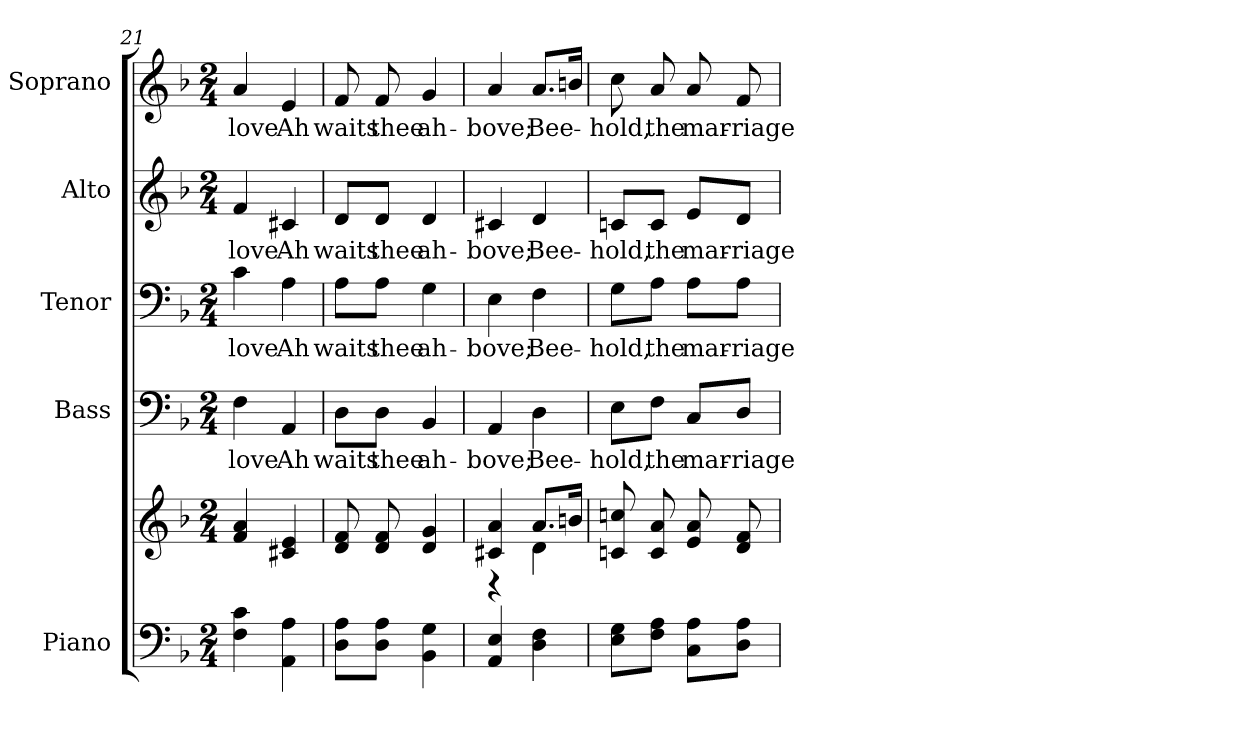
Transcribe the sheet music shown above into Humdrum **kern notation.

**kern	**kern	**kern	**text	**kern	**text	**kern	**text	**kern	**text
*part5	*part5	*part4	*part4	*part3	*part3	*part2	*part2	*part1	*part1
*staff6	*staff5	*staff4	*staff4	*staff3	*staff3	*staff2	*staff2	*staff1	*staff1
*I"Piano	*	*I"Bass	*	*I"Tenor	*	*I"Alto	*	*I"Soprano	*
*I'Pno.	*	*I'B.	*	*I'T.	*	*I'A.	*	*I'S.	*
*clefF4	*clefG2	*clefF4	*	*clefF4	*	*clefG2	*	*clefG2	*
*k[b-]	*k[b-]	*k[b-]	*	*k[b-]	*	*k[b-]	*	*k[b-]	*
*F:	*F:	*F:	*	*F:	*	*F:	*	*F:	*
*M2/4	*M2/4	*M2/4	*	*M2/4	*	*M2/4	*	*M2/4	*
=21	=21	=21	=21	=21	=21	=21	=21	=21	=21
!	!	!	!LO:LY:b:color=#000000	!	!	!	!	!	!
!	!	!	!	!	!LO:LY:b:color=#000000	!	!	!	!
!	!	!	!	!	!	!	!LO:LY:b:color=#000000	!	!
!	!	!	!	!	!	!	!	!	!LO:LY:b:color=#000000
4Fi\ 4ci	4fi/ 4ai	4Fi\	love	4ci\	love	4fi/	love	4ai/	love
!	!	!	!LO:LY:b:color=#000000	!	!	!	!	!	!
!	!	!	!	!	!LO:LY:b:color=#000000	!	!	!	!
!	!	!	!	!	!	!	!LO:LY:b:color=#000000	!	!
!	!	!	!	!	!	!	!	!	!LO:LY:b:color=#000000
4AAi\ 4Ai	4c#Xi/ 4ei	4AAi/	Ah	4Ai\	Ah	4c#Xi/	Ah	4ei/	Ah
=22	=22	=22	=22	=22	=22	=22	=22	=22	=22
!	!	!	!LO:LY:b:color=#000000	!	!	!	!	!	!
!	!	!	!	!	!LO:LY:b:color=#000000	!	!	!	!
!	!	!	!	!	!	!	!LO:LY:b:color=#000000	!	!
!	!	!	!	!	!	!	!	!	!LO:LY:b:color=#000000
8Di\ 8Ai\L	8di/ 8fi	8Di\L	waits	8Ai\L	waits	8di/L	waits	8fi/	waits
!	!	!	!LO:LY:b:color=#000000	!	!	!	!	!	!
!	!	!	!	!	!LO:LY:b:color=#000000	!	!	!	!
!	!	!	!	!	!	!	!LO:LY:b:color=#000000	!	!
!	!	!	!	!	!	!	!	!	!LO:LY:b:color=#000000
8Di\ 8Ai\J	8di/ 8fi	8Di\J	thee	8Ai\J	thee	8di/J	thee	8fi/	thee
!	!	!	!LO:LY:b:color=#000000	!	!	!	!	!	!
!	!	!	!	!	!LO:LY:b:color=#000000	!	!	!	!
!	!	!	!	!	!	!	!LO:LY:b:color=#000000	!	!
!	!	!	!	!	!	!	!	!	!LO:LY:b:color=#000000
4BB-i\ 4Gi	4di/ 4gi	4BB-i/	ah-	4Gi\	ah-	4di/	ah-	4gi/	ah-
!!LO:PB:g=z
=23	=23	=23	=23	=23	=23	=23	=23	=23	=23
*	*^	*	*	*	*	*	*	*	*
!	!	!	!	!LO:LY:b:color=#000000	!	!	!	!	!	!
!	!	!	!	!	!	!LO:LY:b:color=#000000	!	!	!	!
!	!	!	!	!	!	!	!	!LO:LY:b:color=#000000	!	!
!	!	!	!	!	!	!	!	!	!	!LO:LY:b:color=#000000
4AAi/ 4Ei	4c#Xi/ 4ai	4r	4AAi/	-bove;	4Ei\	-bove;	4c#Xi/	-bove;	4ai/	-bove;
!	!	!	!	!LO:LY:b:color=#000000	!	!	!	!	!	!
!	!	!	!	!	!	!LO:LY:b:color=#000000	!	!	!	!
!	!	!	!	!	!	!	!	!LO:LY:b:color=#000000	!	!
!	!	!	!	!	!	!	!	!	!	!LO:LY:b:color=#000000
4Di\ 4Fi	8.ai/L	4di\	4Di\	Bee-	4Fi\	Bee-	4di/	Bee-	8.ai/L	Bee-
.	16bni/Jk	.	.	.	.	.	.	.	16bni/Jk	.
*	*v	*v	*	*	*	*	*	*	*	*
=24	=24	=24	=24	=24	=24	=24	=24	=24	=24
!	!	!	!LO:LY:b:color=#000000	!	!	!	!	!	!
!	!	!	!	!	!LO:LY:b:color=#000000	!	!	!	!
!	!	!	!	!	!	!	!LO:LY:b:color=#000000	!	!
!	!	!	!	!	!	!	!	!	!LO:LY:b:color=#000000
8Ei\ 8Gi\L	8cni/ 8ccni	8Ei\L	-hold,	8Gi\L	-hold,	8cni/L	-hold,	8cci\	-hold,
!	!	!	!LO:LY:b:color=#000000	!	!	!	!	!	!
!	!	!	!	!	!LO:LY:b:color=#000000	!	!	!	!
!	!	!	!	!	!	!	!LO:LY:b:color=#000000	!	!
!	!	!	!	!	!	!	!	!	!LO:LY:b:color=#000000
8Fi\ 8Ai\J	8ci/ 8ai	8Fi\J	the	8Ai\J	the	8ci/J	the	8ai/	the
!	!	!	!LO:LY:b:color=#000000	!	!	!	!	!	!
!	!	!	!	!	!LO:LY:b:color=#000000	!	!	!	!
!	!	!	!	!	!	!	!LO:LY:b:color=#000000	!	!
!	!	!	!	!	!	!	!	!	!LO:LY:b:color=#000000
8Ci\ 8Ai\L	8ei/ 8ai	8Ci/L	mar-	8Ai\L	mar-	8ei/L	mar-	8ai/	mar-
!	!	!	!LO:LY:b:color=#000000	!	!	!	!	!	!
!	!	!	!	!	!LO:LY:b:color=#000000	!	!	!	!
!	!	!	!	!	!	!	!LO:LY:b:color=#000000	!	!
!	!	!	!	!	!	!	!	!	!LO:LY:b:color=#000000
8Di\ 8Ai\J	8di/ 8fi	8Di/J	-riage	8Ai\J	-riage	8di/J	-riage	8fi/	-riage
=	=	=	=	=	=	=	=	=	=
*-	*-	*-	*-	*-	*-	*-	*-	*-	*-
